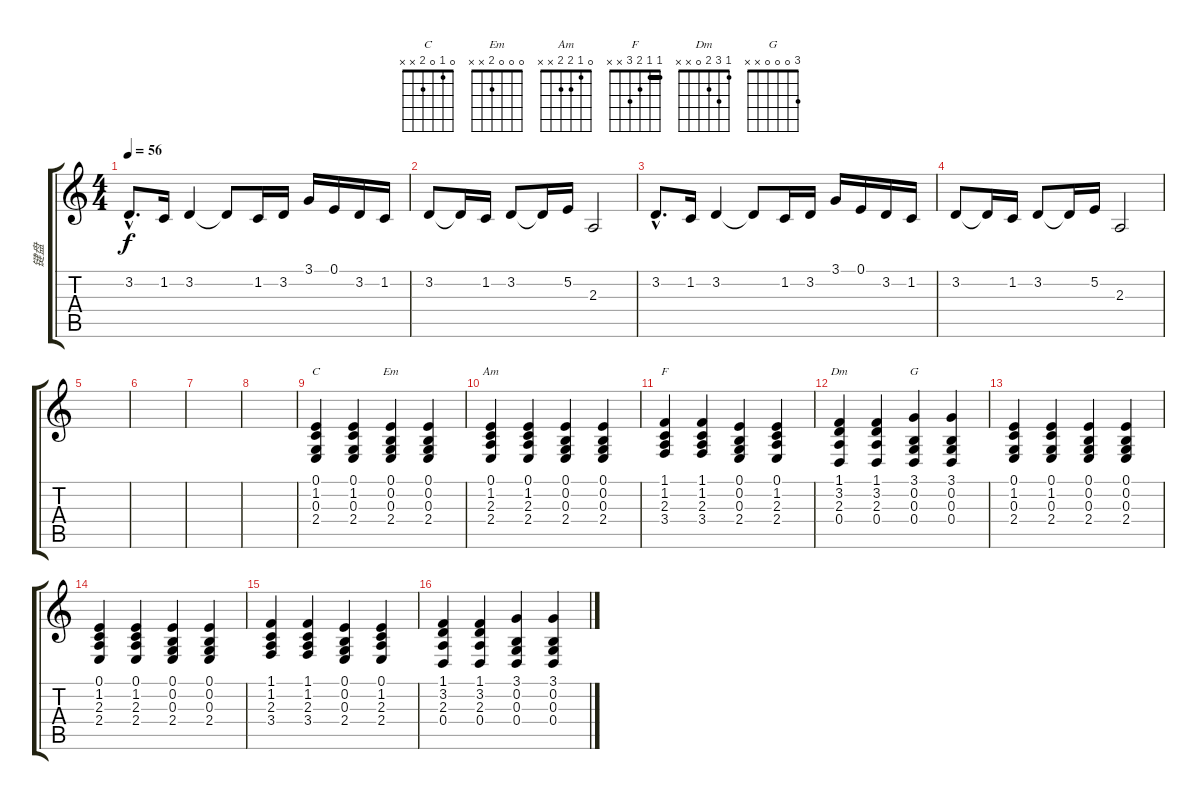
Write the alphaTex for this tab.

\track ("键盘" "键盘") {instrument acousticgrandpiano}
\staff {score tabs}
\tuning (E4 B3 G3 D3 A2 E2) {hide}
\chord ("C" 0 1 0 2 x x)
\chord ("Em" 0 0 0 2 x x)
\chord ("Am" 0 1 2 2 x x)
\chord ("F" 1 1 2 3 x x) {barre 1}
\chord ("Dm" 1 3 2 0 x x)
\chord ("G" 3 0 0 0 x x)
\ts (4 4)
\tempo 56
\clef g2
\ks c
3.2{hac}.8{d dy f instrument acousticgrandpiano} 1.2.16 3.2.4 3.2{t}.8 1.2.16 3.2.16 3.1.16 0.1.16 3.2.16 1.2.16 |
3.2.8 3.2{t}.16 1.2.16 3.2.8 3.2{t}.16 5.2.16 2.3.2 |
3.2{hac}.8{d} 1.2.16 3.2.4 3.2{t}.8 1.2.16 3.2.16 3.1.16 0.1.16 3.2.16 1.2.16 |
3.2.8 3.2{t}.16 1.2.16 3.2.8 3.2{t}.16 5.2.16 2.3.2 |
|
|
|
|
(0.1 1.2 0.3 2.4).4{ch "C"} (0.1 1.2 0.3 2.4).4 (0.1 0.2 0.3 2.4).4{ch "Em"} (0.1 0.2 0.3 2.4).4 |
(0.1 1.2 2.3 2.4).4{ch "Am"} (0.1 1.2 2.3 2.4).4 (0.1 0.2 0.3 2.4).4 (0.1 0.2 0.3 2.4).4 |
(1.1 1.2 2.3 3.4).4{ch "F"} (1.1 1.2 2.3 3.4).4 (0.1 0.2 0.3 2.4).4 (0.1 1.2 2.3 2.4).4 |
(1.1 3.2 2.3 0.4).4{ch "Dm"} (1.1 3.2 2.3 0.4).4 (3.1 0.2 0.3 0.4).4{ch "G"} (3.1 0.2 0.3 0.4).4 |
(0.1 1.2 0.3 2.4).4 (0.1 1.2 0.3 2.4).4 (0.1 0.2 0.3 2.4).4 (0.1 0.2 0.3 2.4).4 |
(0.1 1.2 2.3 2.4).4 (0.1 1.2 2.3 2.4).4 (0.1 0.2 0.3 2.4).4 (0.1 0.2 0.3 2.4).4 |
(1.1 1.2 2.3 3.4).4 (1.1 1.2 2.3 3.4).4 (0.1 0.2 0.3 2.4).4 (0.1 1.2 2.3 2.4).4 |
(1.1 3.2 2.3 0.4).4 (1.1 3.2 2.3 0.4).4 (3.1 0.2 0.3 0.4).4 (3.1 0.2 0.3 0.4).4
